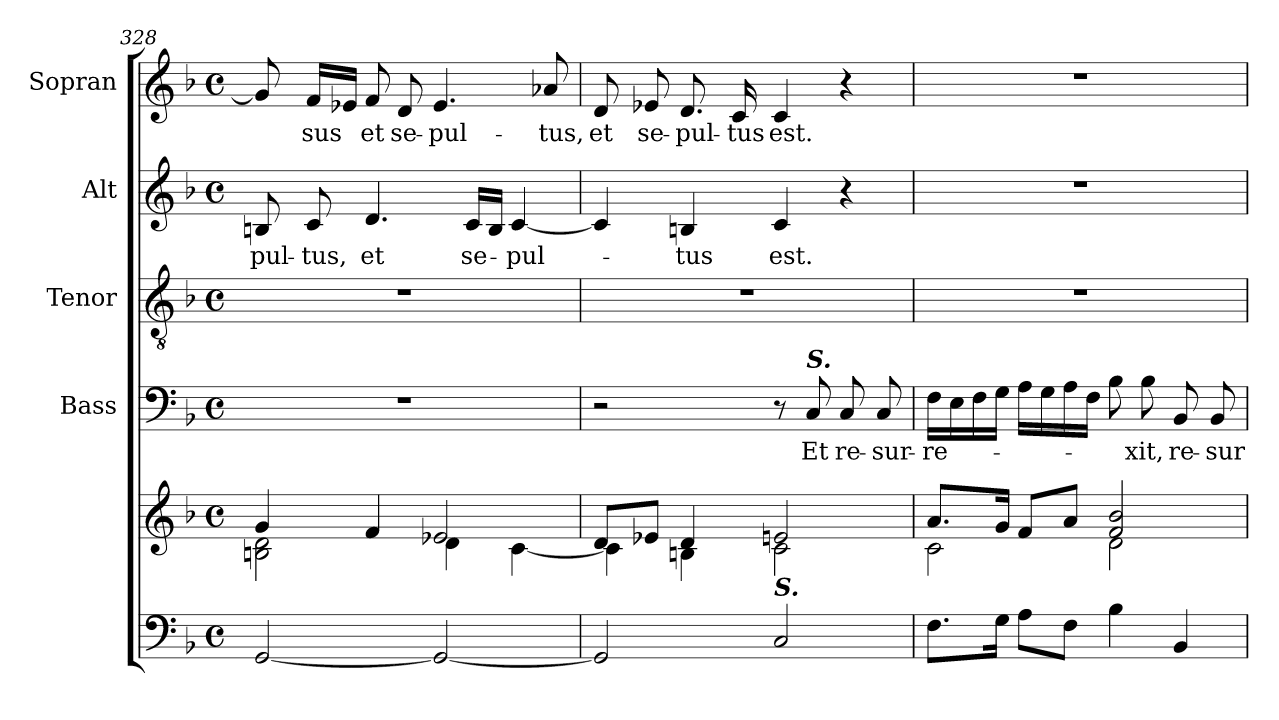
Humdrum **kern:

**kern	**kern	**kern	**text	**kern	**kern	**text	**kern	**text
*part5	*part5	*part4	*part4	*part3	*part2	*part2	*part1	*part1
*staff6	*staff5	*staff4	*staff4	*staff3	*staff2	*staff2	*staff1	*staff1
*	*	*I"Bass	*	*I"Tenor	*I"Alt	*	*I"Sopran	*
*	*	*I'B.	*	*I'T.	*I'A.	*	*I'S.	*
!!LO:LB:g=z
*clefF4	*clefG2	*clefF4	*	*clefGv2	*clefG2	*	*clefG2	*
*k[b-]	*k[b-]	*k[b-]	*	*k[b-]	*k[b-]	*	*k[b-]	*
*F:	*F:	*F:	*	*F:	*F:	*	*F:	*
*M4/4	*M4/4	*M4/4	*	*M4/4	*M4/4	*	*M4/4	*
*met(c)	*met(c)	*met(c)	*	*met(c)	*met(c)	*	*met(c)	*
=328	=328	=328	=328	=328	=328	=328	=328	=328
*	*^	*	*	*	*	*	*	*
!	!	!	!	!	!	!	!LO:LY:b	!	!
[2GG/	4g/	2Bn\ 2d\	1r	.	1r	8Bn/	-pul-	8g/]	.
!	!	!	!	!	!	!	!LO:LY:b	!	!LO:LY:b
.	.	.	.	.	.	8c/	-tus,	16f/LL	-sus
.	.	.	.	.	.	.	.	16e-X/JJ	.
!	!	!	!	!	!	!	!LO:LY:b	!	!LO:LY:b
.	4f/	.	.	.	.	4.d/	et	8f/	et
!	!	!	!	!	!	!	!	!	!LO:LY:b
.	.	.	.	.	.	.	.	8d/	se-
!	!	!	!	!	!	!	!	!	!LO:LY:b
2GG/_	2e-X/	4d\	.	.	.	.	.	4.e-/	-pul-
!	!	!	!	!	!	!	!LO:LY:b	!	!
.	.	.	.	.	.	16c/LL	se-	.	.
.	.	.	.	.	.	16B/JJ	.	.	.
!	!	!	!	!	!	!	!LO:LY:b	!	!
.	.	[<4c\	.	.	.	[4c/	-pul-	.	.
!	!	!	!	!	!	!	!	!	!LO:LY:b
.	.	.	.	.	.	.	.	8a-X/	-tus,
=329	=329	=329	=329	=329	=329	=329	=329	=329	=329
!	!	!	!	!	!	!	!	!	!LO:LY:b
2GG/]	8d/L	4c\]	2r	.	1r	4c/]	.	8d/	et
!	!	!	!	!	!	!	!	!	!LO:LY:b
.	8e-X/J	.	.	.	.	.	.	8e-X/	se-
!	!	!	!	!	!	!	!LO:LY:b	!	!LO:LY:b
.	4d/	4Bn\	.	.	.	4Bn/	-tus	8.d/	-pul-
!	!	!	!	!	!	!	!	!	!LO:LY:b
.	.	.	.	.	.	.	.	16c/	-tus
!LO:TX:a:Bi:t=S.	!	!	!	!	!	!	!	!	!
!	!	!	!	!	!	!	!LO:LY:b	!	!LO:LY:b
2C/	2en/	2c\	8r	.	.	4c/	est.	4c/	est.
!	!	!	!LO:TX:a:Bi:t=S.	!	!	!	!	!	!
!	!	!	!	!LO:LY:b	!	!	!	!	!
.	.	.	8C/	Et	.	.	.	.	.
!	!	!	!	!LO:LY:b	!	!	!	!	!
.	.	.	8C/	re-	.	4r	.	4r	.
!	!	!	!	!LO:LY:b	!	!	!	!	!
.	.	.	8C/	-sur-	.	.	.	.	.
=330	=330	=330	=330	=330	=330	=330	=330	=330	=330
!	!	!	!	!LO:LY:b	!	!	!	!	!
8.F\L	8.a/L	2c\	16F\LL	-re-	1r	1r	.	1r	.
.	.	.	16E\	.	.	.	.	.	.
.	.	.	16F\	.	.	.	.	.	.
16G\Jk	16g/Jk	.	16G\JJ	.	.	.	.	.	.
8A\L	8f/L	.	16A\LL	.	.	.	.	.	.
.	.	.	16G\	.	.	.	.	.	.
8F\J	8a/J	.	16A\	.	.	.	.	.	.
.	.	.	16F\JJ	.	.	.	.	.	.
4B-\	2f/ 2b-/	2d\	8B-\	.	.	.	.	.	.
!	!	!	!	!LO:LY:b	!	!	!	!	!
.	.	.	8B-\	-xit,	.	.	.	.	.
!	!	!	!	!LO:LY:b	!	!	!	!	!
4BB-/	.	.	8BB-/	re-	.	.	.	.	.
!	!	!	!	!LO:LY:b	!	!	!	!	!
.	.	.	8BB-/	-sur-	.	.	.	.	.
*	*v	*v	*	*	*	*	*	*	*
=	=	=	=	=	=	=	=	=
*-	*-	*-	*-	*-	*-	*-	*-	*-
